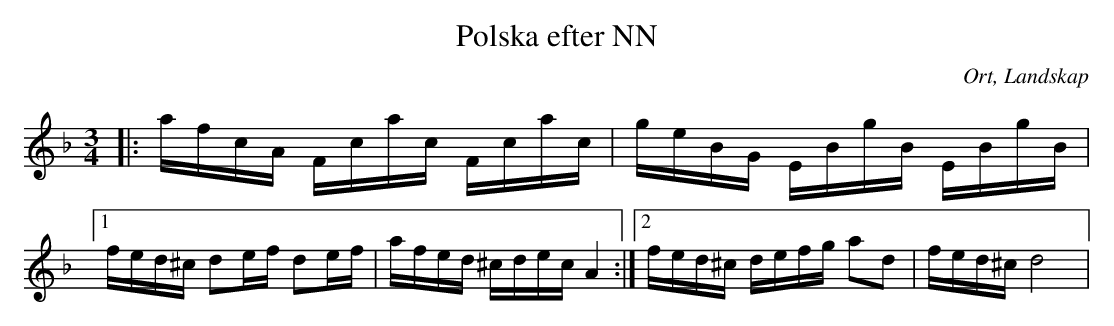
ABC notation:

X:1
T:Polska efter NN
O:Ort, Landskap
M:3/4
L:1/8
K:F
|:a/f/c/A/  F/c/a/c/ F/c/a/c/|g/e/B/G/  E/B/g/B/  E/B/g/B/|1 f/e/d/^c/ de/f/ de/f/|a/f/e/d/ ^c/d/e/c/ A2:|2 f/e/d/^c/ d/e/f/g/ ad|f/e/d/^c/ d4|
